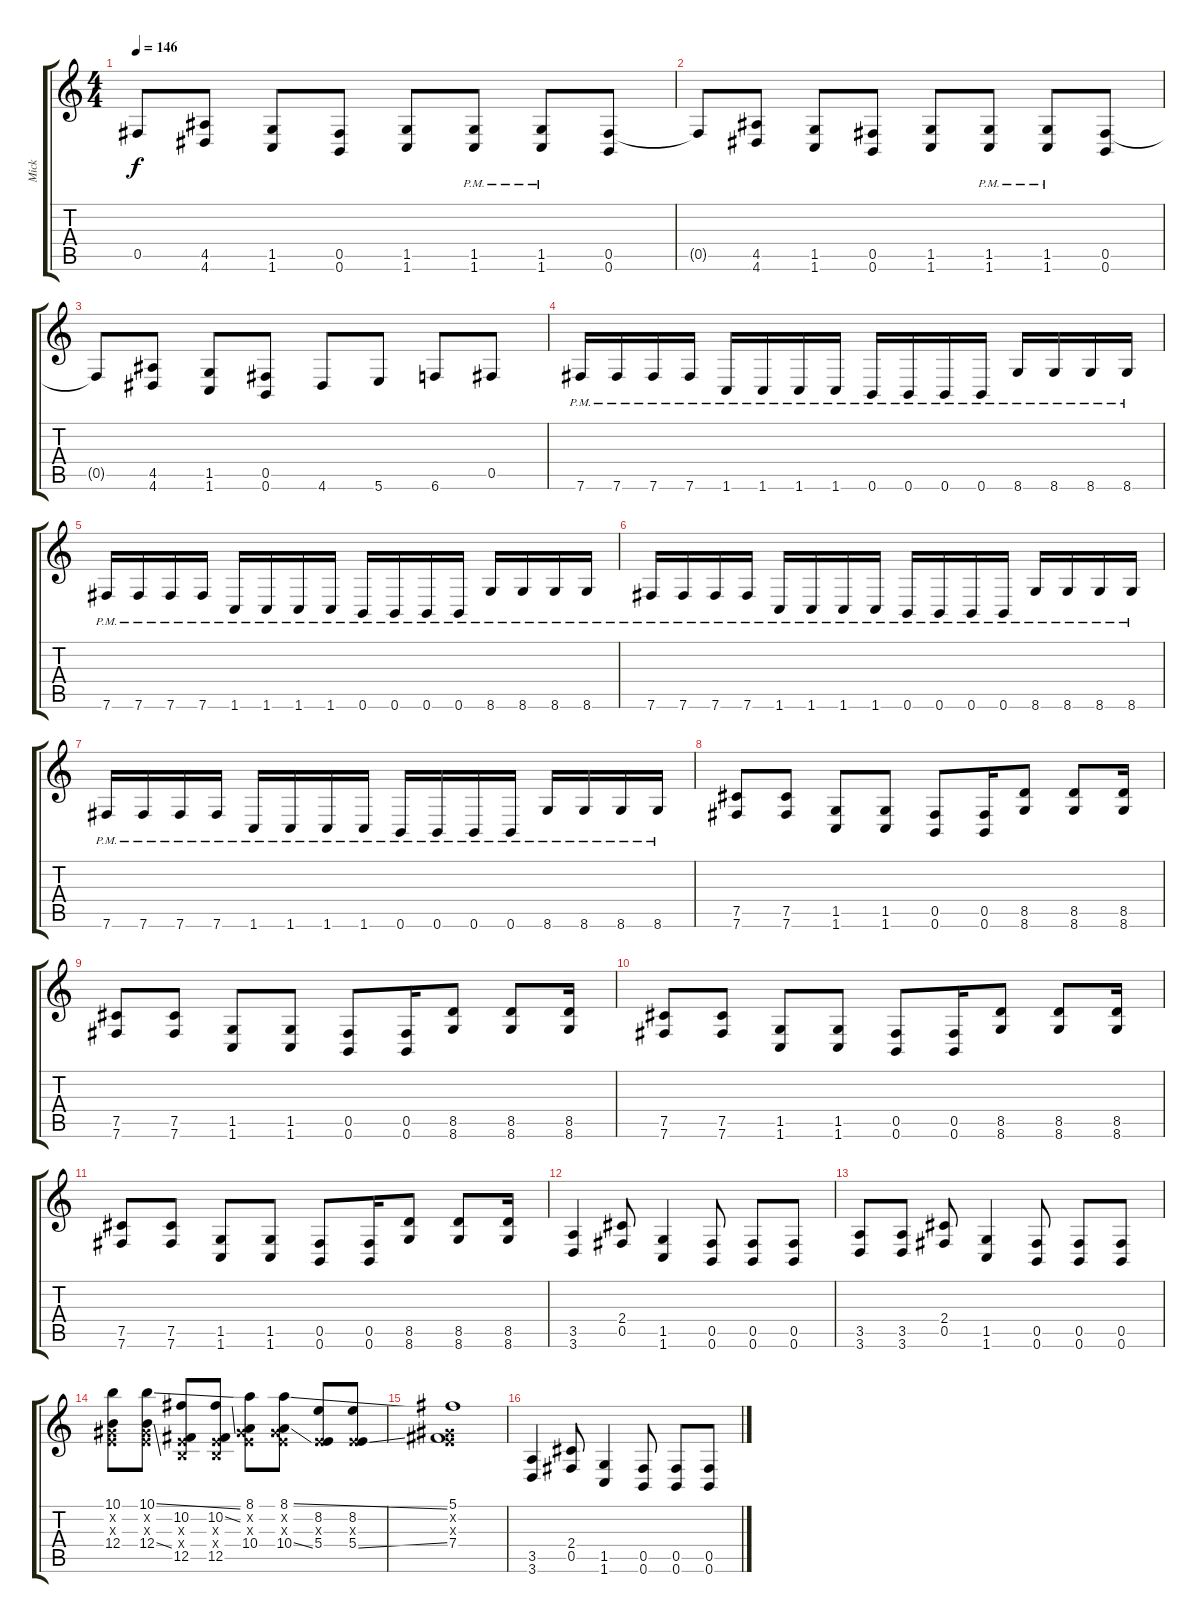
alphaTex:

\track ("Mick" "Mick") {instrument distortionguitar}
\staff {score tabs}
\tuning (Db4 Ab3 E3 B2 Gb2 B1) {hide}
\ts (4 4)
\tempo 146
\clef g2
\ks c
0.5{t}.8{dy f} (4.5 4.6).8 (1.5 1.6).8 (0.5 0.6).8 (1.5 1.6).8 (1.5{pm} 1.6{pm}).8 (1.5{pm} 1.6{pm}).8 (0.5 0.6).8 |
0.5{t}.8 (4.5 4.6).8 (1.5 1.6).8 (0.5 0.6).8 (1.5 1.6).8 (1.5{pm} 1.6{pm}).8 (1.5{pm} 1.6{pm}).8 (0.5 0.6).8 |
0.5{t}.8 (4.5 4.6).8 (1.5 1.6).8 (0.5 0.6).8 4.6.8 5.6.8 6.6.8 0.5.8 |
7.6{pm}.16 7.6{pm}.16 7.6{pm}.16 7.6{pm}.16 1.6{pm}.16 1.6{pm}.16 1.6{pm}.16 1.6{pm}.16 0.6{pm}.16 0.6{pm}.16 0.6{pm}.16 0.6{pm}.16 8.6{pm}.16 8.6{pm}.16 8.6{pm}.16 8.6{pm}.16 |
7.6{pm}.16 7.6{pm}.16 7.6{pm}.16 7.6{pm}.16 1.6{pm}.16 1.6{pm}.16 1.6{pm}.16 1.6{pm}.16 0.6{pm}.16 0.6{pm}.16 0.6{pm}.16 0.6{pm}.16 8.6{pm}.16 8.6{pm}.16 8.6{pm}.16 8.6{pm}.16 |
7.6{pm}.16 7.6{pm}.16 7.6{pm}.16 7.6{pm}.16 1.6{pm}.16 1.6{pm}.16 1.6{pm}.16 1.6{pm}.16 0.6{pm}.16 0.6{pm}.16 0.6{pm}.16 0.6{pm}.16 8.6{pm}.16 8.6{pm}.16 8.6{pm}.16 8.6{pm}.16 |
7.6{pm}.16 7.6{pm}.16 7.6{pm}.16 7.6{pm}.16 1.6{pm}.16 1.6{pm}.16 1.6{pm}.16 1.6{pm}.16 0.6{pm}.16 0.6{pm}.16 0.6{pm}.16 0.6{pm}.16 8.6{pm}.16 8.6{pm}.16 8.6{pm}.16 8.6{pm}.16 |
(7.5 7.6).8 (7.5 7.6).8 (1.5 1.6).8 (1.5 1.6).8 (0.5 0.6).8 (0.5 0.6).16 (8.5 8.6).8 (8.5 8.6).8 (8.5 8.6).16 |
(7.5 7.6).8 (7.5 7.6).8 (1.5 1.6).8 (1.5 1.6).8 (0.5 0.6).8 (0.5 0.6).16 (8.5 8.6).8 (8.5 8.6).8 (8.5 8.6).16 |
(7.5 7.6).8 (7.5 7.6).8 (1.5 1.6).8 (1.5 1.6).8 (0.5 0.6).8 (0.5 0.6).16 (8.5 8.6).8 (8.5 8.6).8 (8.5 8.6).16 |
(7.5 7.6).8 (7.5 7.6).8 (1.5 1.6).8 (1.5 1.6).8 (0.5 0.6).8 (0.5 0.6).16 (8.5 8.6).8 (8.5 8.6).8 (8.5 8.6).16 |
(3.5 3.6).4 (2.4 0.5).8 (1.5 1.6).4 (0.5 0.6).8 (0.5 0.6).8 (0.5 0.6).8 |
(3.5 3.6).8 (3.5 3.6).8 (2.4 0.5).8 (1.5 1.6).4 (0.5 0.6).8 (0.5 0.6).8 (0.5 0.6).8 |
(10.1 0.2{x} 0.3{x} 12.4).8 (10.1{ss} 0.2{x} 0.3{x} 12.4{ss}).8 (10.2 0.3{x} 0.4{x} 12.5).8 (10.2{ss} 0.3{x} 0.4{x} 12.5).8 (8.1 0.2{x} 0.3{x} 10.4).8 (8.1{ss} 0.2{x} 0.3{x} 10.4{ss}).8 (8.2 0.3{x} 5.4).8 (8.2 0.3{x} 5.4{ss}).8 |
(5.1 0.2{x} 0.3{x} 7.4).1 |
(3.5 3.6).4 (2.4 0.5).8 (1.5 1.6).4 (0.5 0.6).8 (0.5 0.6).8 (0.5 0.6).8
